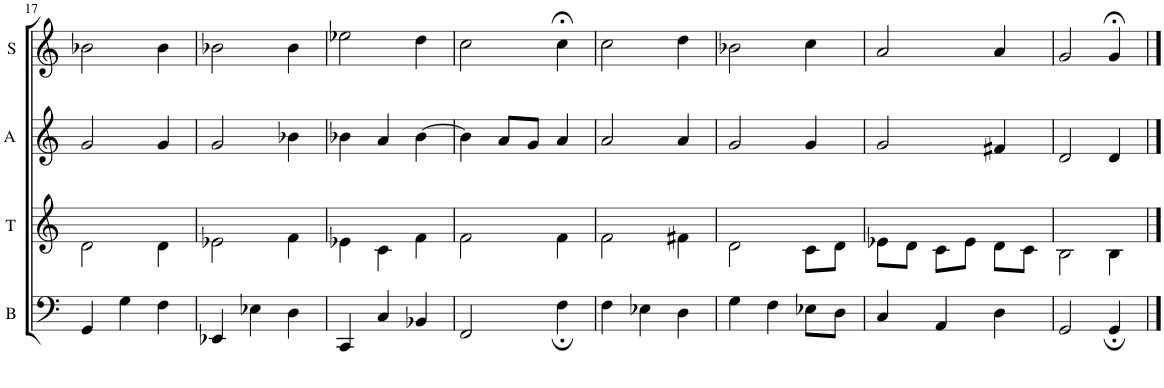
**kern	**kern	**kern	**kern
*part4	*part3	*part2	*part1
*staff4	*staff3	*staff2	*staff1
*I"Bass	*I"Tenor	*I"Alto	*I"Soprano
*I'B	*I'T	*I'A	*I'S
!!LO:PB:g=z
*clefF4	*clefG2	*clefG2	*clefG2
*k[]	*k[]	*k[]	*k[]
*M3/4	*M3/4	*M3/4	*M3/4
=17	=17	=17	=17
4GG/	2d\	2g/	2b-X\
4G\	.	.	.
4F\	4d\	4g/	4b-\
=18	=18	=18	=18
4EE-X/	2e-X\	2g/	2b-X\
4E-X\	.	.	.
4D\	4f\	4b-X\	4b-\
=19	=19	=19	=19
4CC/	4e-X\	4b-X\	2ee-X\
4C/	4c\	4a/	.
4BB-X/	4f\	[4b-\	4dd\
=20	=20	=20	=20
2FF/	2f\	4b-\]	2cc\
.	.	8a/L	.
.	.	8g/J	.
4F;\	4f\	4a/	4cc;<\
=21	=21	=21	=21
4F\	2f\	2a/	2cc\
4E-X\	.	.	.
4D\	4f#X\	4a/	4dd\
=22	=22	=22	=22
4G\	2d\	2g/	2b-X\
4F\	.	.	.
8E-X\L	8c\L	4g/	4cc\
8D\J	8d\J	.	.
=23	=23	=23	=23
4C/	8e-X\L	2g/	2a/
.	8d\J	.	.
4AA/	8c\L	.	.
.	8e-\J	.	.
4D\	8d\L	4f#X/	4a/
.	8c\J	.	.
=24	=24	=24	=24
2GG/	2B\	2d/	2g/
4GG;/	4B\	4d/	4g;</
==	==	==	==
*-	*-	*-	*-
